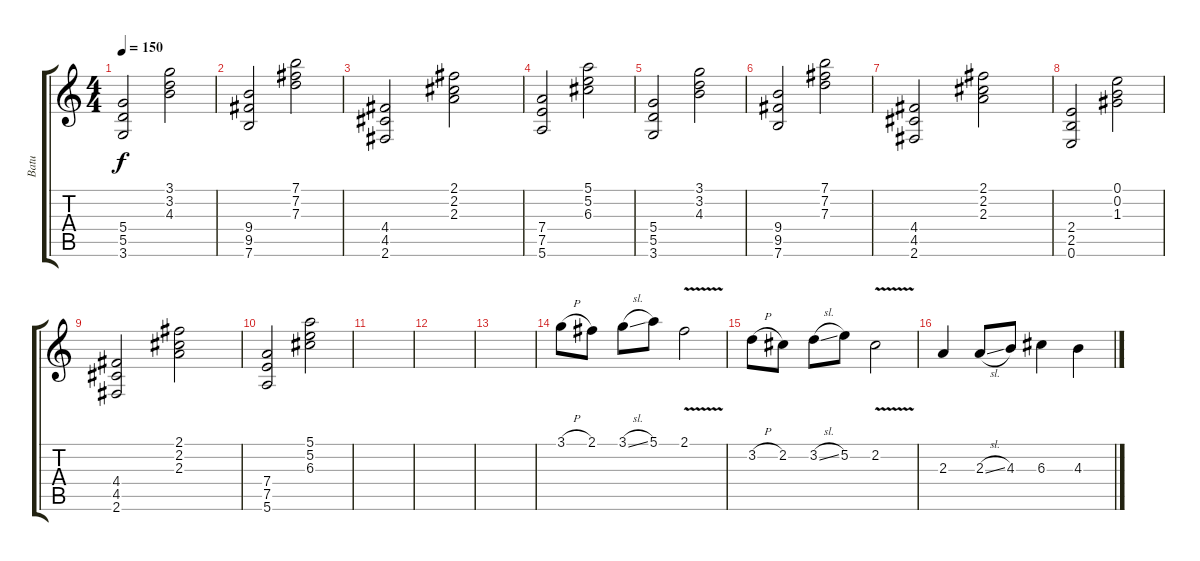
\track ("Batu" "Batu") {instrument overdrivenguitar}
\staff {score tabs}
\tuning (E4 B3 G3 D3 A2 E2) {hide}
\ts (4 4)
\tempo 150
\clef g2
\ks c
(5.4 5.5 3.6).2{dy f} (3.1 3.2 4.3).2 |
(9.4 9.5 7.6).2 (7.1 7.2 7.3).2 |
(4.4 4.5 2.6).2 (2.1 2.2 2.3).2 |
(7.4 7.5 5.6).2 (5.1 5.2 6.3).2 |
(5.4 5.5 3.6).2 (3.1 3.2 4.3).2 |
(9.4 9.5 7.6).2 (7.1 7.2 7.3).2 |
(4.4 4.5 2.6).2 (2.1 2.2 2.3).2 |
(2.4 2.5 0.6).2 (0.1 0.2 1.3).2 |
(4.4 4.5 2.6).2 (2.1 2.2 2.3).2 |
(7.4 7.5 5.6).2 (5.1 5.2 6.3).2 |
|
|
|
3.1{h}.8 2.1.8 3.1{sl}.8 5.1.8 2.1{v}.2 |
3.2{h}.8 2.2.8 3.2{sl}.8 5.2.8 2.2{v}.2 |
2.3.4 2.3{sl}.8 4.3.8 6.3.4 4.3.4
